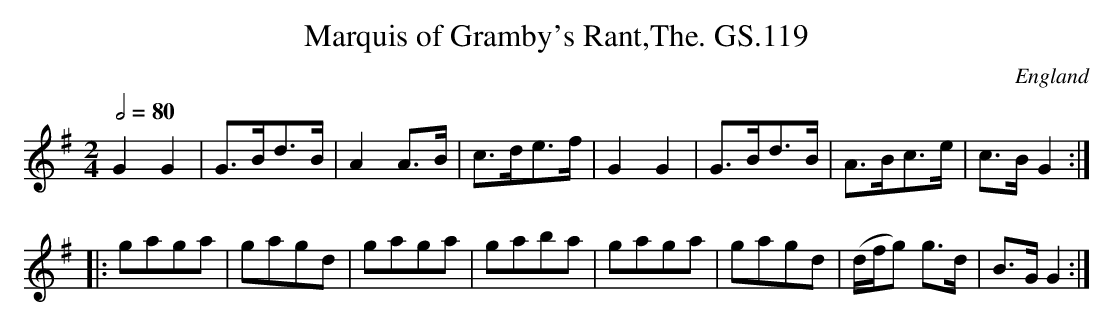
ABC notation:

X:1
T:Marquis of Gramby's Rant,The. GS.119
M:2/4
L:1/8
Q:1/2=80
O:England
K:G major
G2G2 | G>Bd>B | A2 A>B | c>de>f |\
G2G2 | G>Bd>B | A>Bc>e | c>B G2 :|!
|:gaga | gagd | gaga | gaba |\
gaga | gagd | (d/f/g) g>d | B>G G2 :|
